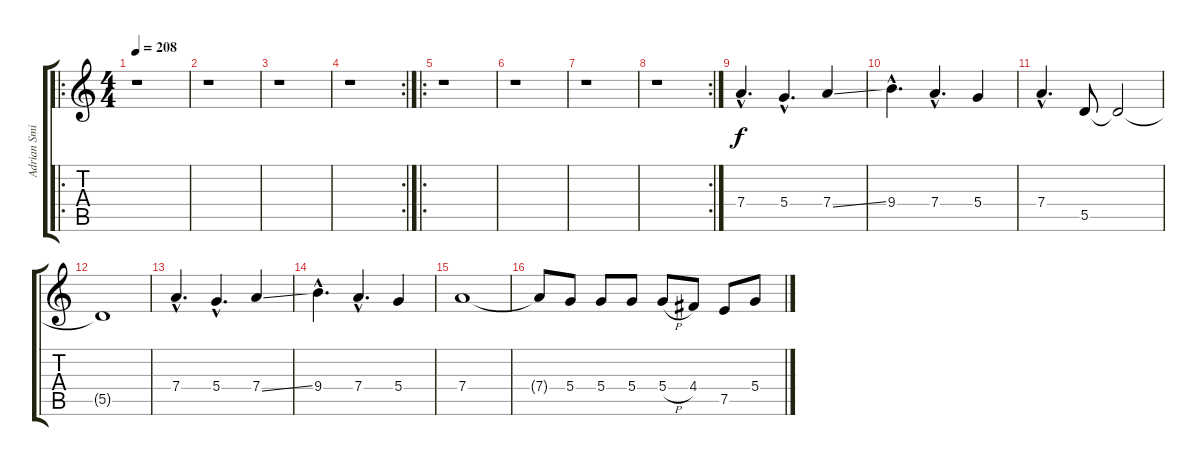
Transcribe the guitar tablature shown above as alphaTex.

\track ("Adrian Smith" "Adrian Smi") {instrument distortionguitar}
\staff {score tabs}
\tuning (E4 B3 G3 D3 A2 E2) {hide}
\ro
\ts (4 4)
\tempo 208
\clef g2
\ks c
r.1{dy f instrument distortionguitar} |
r.1 |
r.1 |
\rc 2
r.1 |
\ro
r.1 |
r.1 |
r.1 |
\rc 2
r.1 |
7.4{hac}.4{d} 5.4{hac}.4{d} 7.4{ss}.4 |
9.4{hac}.4{d} 7.4{hac}.4{d} 5.4.4 |
7.4{hac}.4{d} 5.5.8 5.5{t}.2 |
5.5{t}.1 |
7.4{hac}.4{d} 5.4{hac}.4{d} 7.4{ss}.4 |
9.4{hac}.4{d} 7.4{hac}.4{d} 5.4.4 |
7.4.1 |
7.4{t}.8 5.4.8 5.4.8 5.4.8 5.4{h}.8 4.4.8 7.5.8 5.4.8
